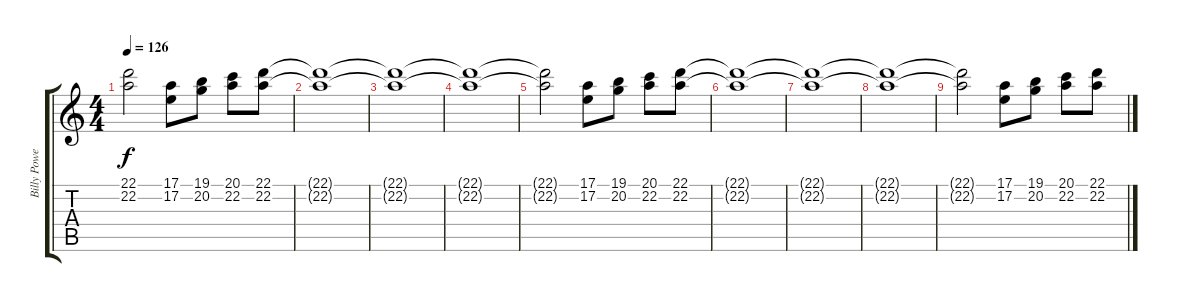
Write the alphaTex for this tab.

\track ("Billy Powell - Organ" "Billy Powe") {instrument rockorgan}
\staff {score tabs}
\tuning (E4 B3 G3 D3 A2 E2) {hide}
\ts (4 4)
\tempo 126
\clef g2
\ks c
(22.1{t} 22.2{t}).2{dy f} (17.1 17.2).8 (19.1 20.2).8 (20.1 22.2).8 (22.1 22.2).8 |
(22.1{t} 22.2{t}).1 |
(22.1{t} 22.2{t}).1 |
(22.1{t} 22.2{t}).1 |
(22.1{t} 22.2{t}).2 (17.1 17.2).8 (19.1 20.2).8 (20.1 22.2).8 (22.1 22.2).8 |
(22.1{t} 22.2{t}).1 |
(22.1{t} 22.2{t}).1 |
(22.1{t} 22.2{t}).1 |
(22.1{t} 22.2{t}).2 (17.1 17.2).8 (19.1 20.2).8 (20.1 22.2).8 (22.1 22.2).8
